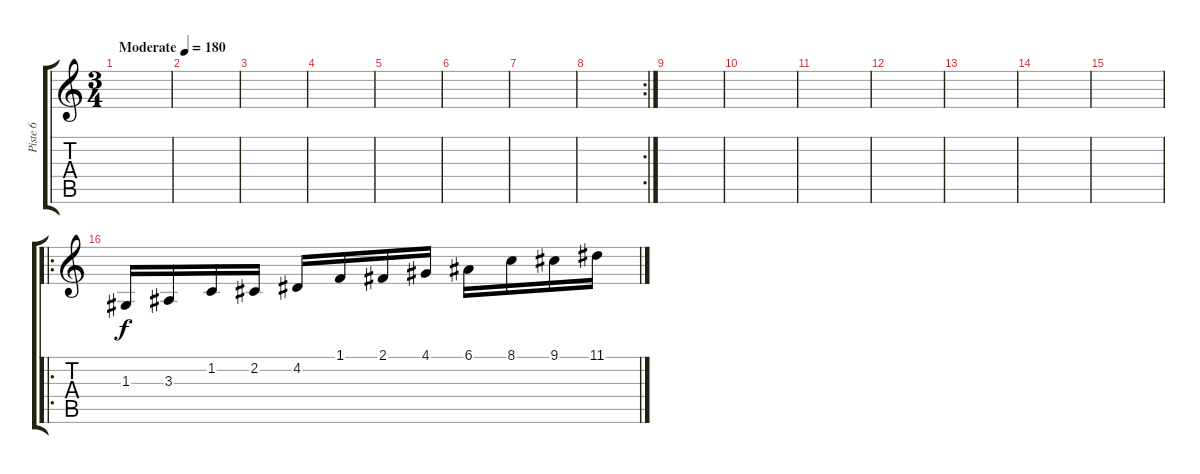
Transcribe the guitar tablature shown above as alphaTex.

\track ("Piste 6" "Piste 6") {instrument lead1square}
\staff {score tabs}
\tuning (E4 B3 G3 D3 A2 E2) {hide}
\ts (3 4)
\tempo (180 "Moderate")
\clef g2
\ks c
|
|
|
|
|
|
|
\rc 2
|
|
|
|
|
|
|
|
\ro
1.3.16 3.3.16 1.2.16 2.2.16 4.2.16 1.1.16 2.1.16 4.1.16 6.1.16 8.1.16 9.1.16 11.1.16
